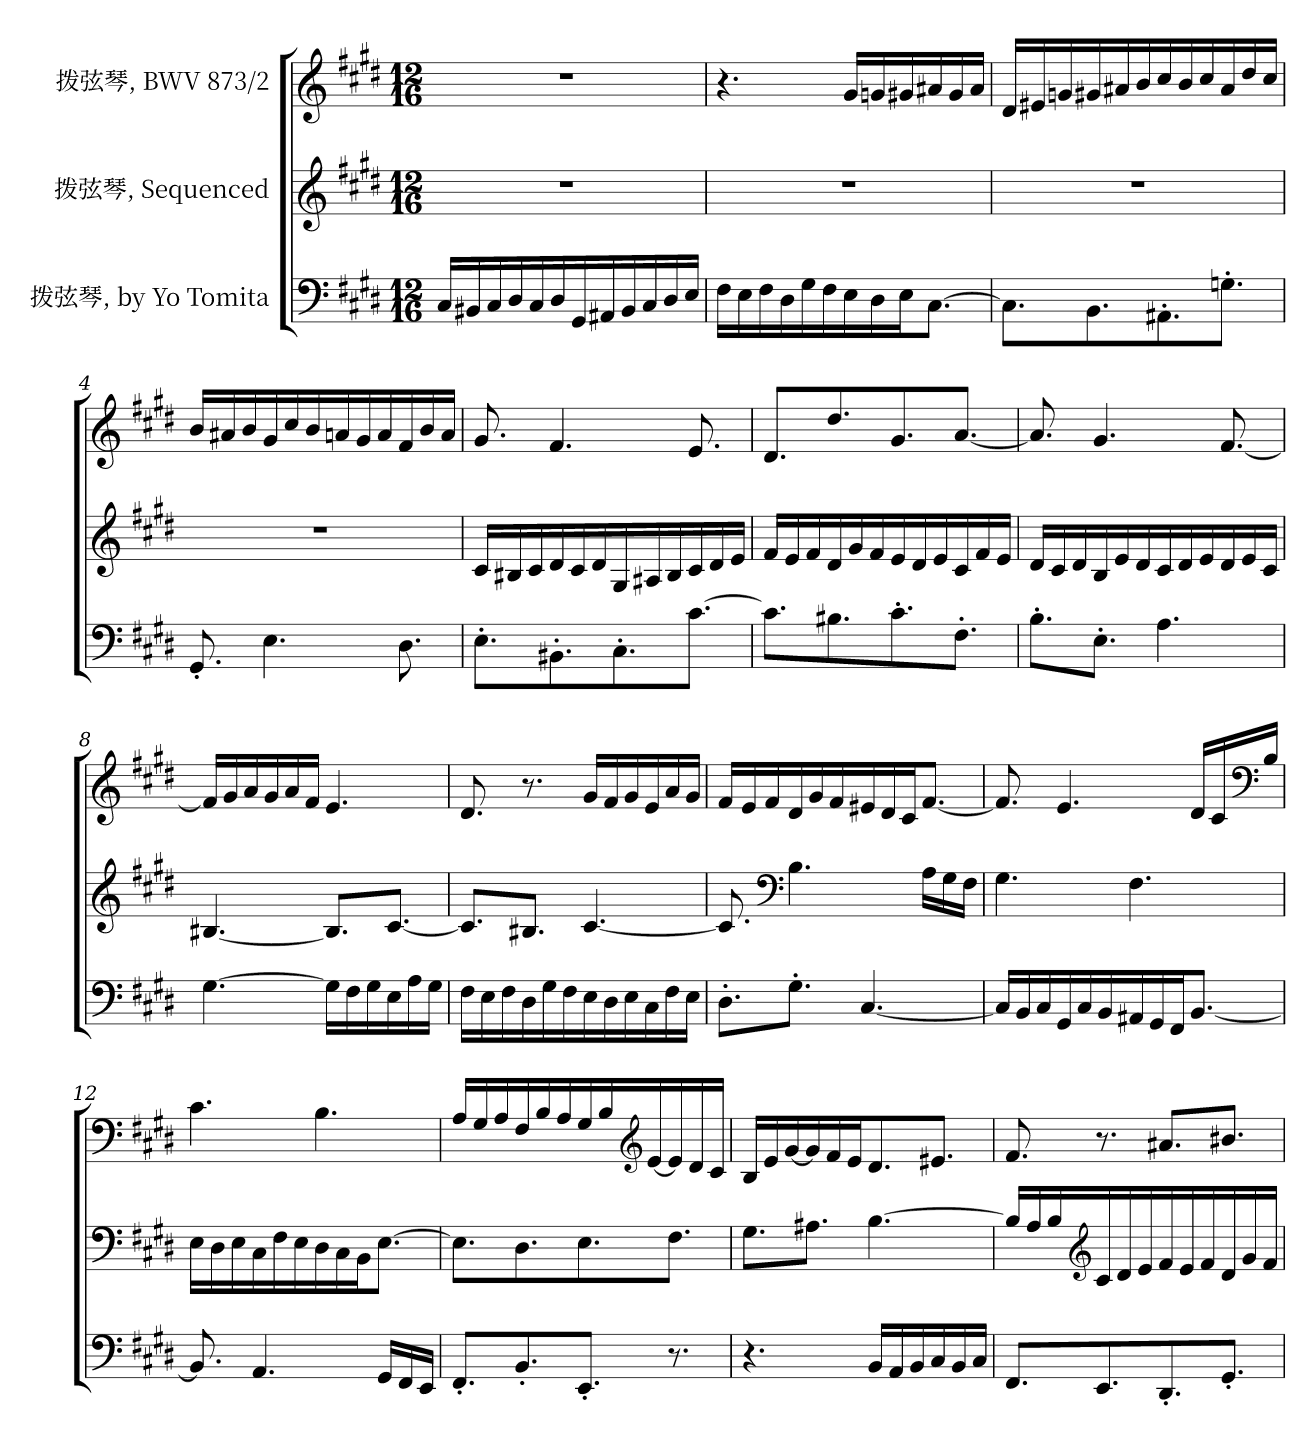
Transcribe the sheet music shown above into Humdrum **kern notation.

**kern	**kern	**kern
*part3	*part2	*part1
*staff3	*staff2	*staff1
*I"拨弦琴, by Yo Tomita	*I"拨弦琴, Sequenced	*I"拨弦琴, BWV 873/2
*clefF4	*clefG2	*clefG2
*k[f#c#g#d#]	*k[f#c#g#d#]	*k[f#c#g#d#]
*M12/16	*M12/16	*M12/16
*MM96	*MM96	*MM96
=1	=1	=1
16C#/LL	2.r	2.r
16BB#X/	.	.
16C#/	.	.
16D#/	.	.
16C#/	.	.
16D#/	.	.
16GG#/	.	.
16AA#X/	.	.
16BB#/	.	.
16C#/	.	.
16D#/	.	.
16E/JJ	.	.
=2	=2	=2
16F#\LL	2.r	4.r
16E\	.	.
16F#\	.	.
16D#\	.	.
16G#\	.	.
16F#\	.	.
16E\	.	16g#/LL
16D#\	.	16gn/
16E\J	.	16g#X/
[8.C#\J	.	16a#X/
.	.	16g#/
.	.	16a#/JJ
!!LO:LB:g=z
=3	=3	=3
8.C#\L]	2.r	16d#/LL
.	.	16e#X/
.	.	16gn/
8.BB\	.	16g#X/
.	.	16a#X/
.	.	16b/
8.AA#X'\	.	16cc#/
.	.	16b/
.	.	16cc#/
8.Gn'\J	.	16a#/
.	.	16dd#/
.	.	16cc#/JJ
=4	=4	=4
8.GG#'/	2.r	16b/LL
.	.	16a#X/
.	.	16b/
4.E\	.	16g#/
.	.	16cc#/
.	.	16b/
.	.	16an/
.	.	16g#/
.	.	16a/
8.D#\	.	16f#/
.	.	16b/
.	.	16a/JJ
!!LO:LB:g=z
=5	=5	=5
8.E'\L	16c#/LL	8.g#/
.	16B#X/	.
.	16c#/	.
8.BB#X'\	16d#/	4.f#/
.	16c#/	.
.	16d#/	.
8.C#'\	16G#/	.
.	16A#X/	.
.	16B#/	.
[8.c#\J	16c#/	8.e/
.	16d#/	.
.	16e/JJ	.
=6	=6	=6
8.c#\L]	16f#/LL	8.d#/L
.	16e/	.
.	16f#/	.
8.B#X\	16d#/	8.dd#/
.	16g#/	.
.	16f#/	.
8.c#'\	16e/	8.g#/
.	16d#/	.
.	16e/	.
8.F#'\J	16c#/	[8.a/J
.	16f#/	.
.	16e/JJ	.
=7	=7	=7
8.B'\L	16d#/LL	8.a/]
.	16c#/	.
.	16d#/	.
8.E'\J	16B/	4.g#/
.	16e/	.
.	16d#/	.
4.A\	16c#/	.
.	16d#/	.
.	16e/	.
.	16d#/	[8.f#/
.	16e/	.
.	16c#/JJ	.
!!LO:LB:g=z
=8	=8	=8
[4.G#\	[4.B#X/	16f#/LL]
.	.	16g#/
.	.	16a/
.	.	16g#/
.	.	16a/
.	.	16f#/JJ
16G#\LL]	8.B#/L]	4.e/
16F#\	.	.
16G#\	.	.
16E\	[8.c#/J	.
16A\	.	.
16G#\JJ	.	.
=9	=9	=9
16F#\LL	8.c#/L]	8.d#/
16E\	.	.
16F#\	.	.
16D#\	8.B#X/J	8.r
16G#\	.	.
16F#\	.	.
16E\	[4.c#/	16g#/LL
16D#\	.	16f#/
16E\	.	16g#/
16C#\	.	16e/
16F#\	.	16a/
16E\JJ	.	16g#/JJ
=10	=10	=10
8.D#'\L	8.c#/]	16f#/LL
.	.	16e/
.	.	16f#/
*	*clefF4	*
8.G#'\J	4.B\	16d#/
.	.	16g#/
.	.	16f#/
[4.C#/	.	16e#X/
.	.	16d#/
.	.	16c#/J
.	16A\LL	[8.f#/J
.	16G#\	.
.	16F#\JJ	.
!!LO:PB:g=z
=11	=11	=11
16C#/LL]	4.G#\	8.f#/]
16BB/	.	.
16C#/	.	.
16GG#/	.	4.e/
16C#/	.	.
16BB/	.	.
16AA#X/	4.F#\	.
16GG#/	.	.
16FF#/J	.	.
[8.BB/J	.	16d#/LL
.	.	16c#/
*	*	*clefF4
.	.	16B/JJ
=12	=12	=12
8.BB/]	16E\LL	4.c#\
.	16D#\	.
.	16E\	.
4.AA/	16C#\	.
.	16F#\	.
.	16E\	.
.	16D#\	4.B\
.	16C#\	.
.	16BB\J	.
16GG#/LL	[8.E\J	.
16FF#/	.	.
16EE/JJ	.	.
=13	=13	=13
8.FF#'/L	8.E\L]	16A/LL
.	.	16G#/
.	.	16A/
8.BB'/	8.D#\	16F#/
.	.	16B/
.	.	16A/
8.EE'/J	8.E\	16G#/
.	.	16B/
*	*	*clefG2
.	.	[16e/
8.r	8.F#\J	16e/]
.	.	16d#/
.	.	16c#/JJ
!!LO:LB:g=z
=14	=14	=14
4.r	8.G#\L	16B/LL
.	.	16e/
.	.	[16g#/
.	8.A#X\J	16g#/]
.	.	16f#/
.	.	16e/J
16BB/LL	[4.B\	8.d#/
16AA/	.	.
16BB/	.	.
16C#/	.	8.e#X/J
16BB/	.	.
16C#/JJ	.	.
=15	=15	=15
8.FF#/L	16B/LL]	8.f#/
.	16A/	.
.	16B/	.
*	*clefG2	*
8.EE/	16c#/	8.r
.	16d#/	.
.	16e/	.
8.DD#'/	16f#/	8.a#X/L
.	16e/	.
.	16f#/	.
8.GG#'/J	16d#/	8.b#X/J
.	16g#/	.
.	16f#/JJ	.
=	=	=
*-	*-	*-
